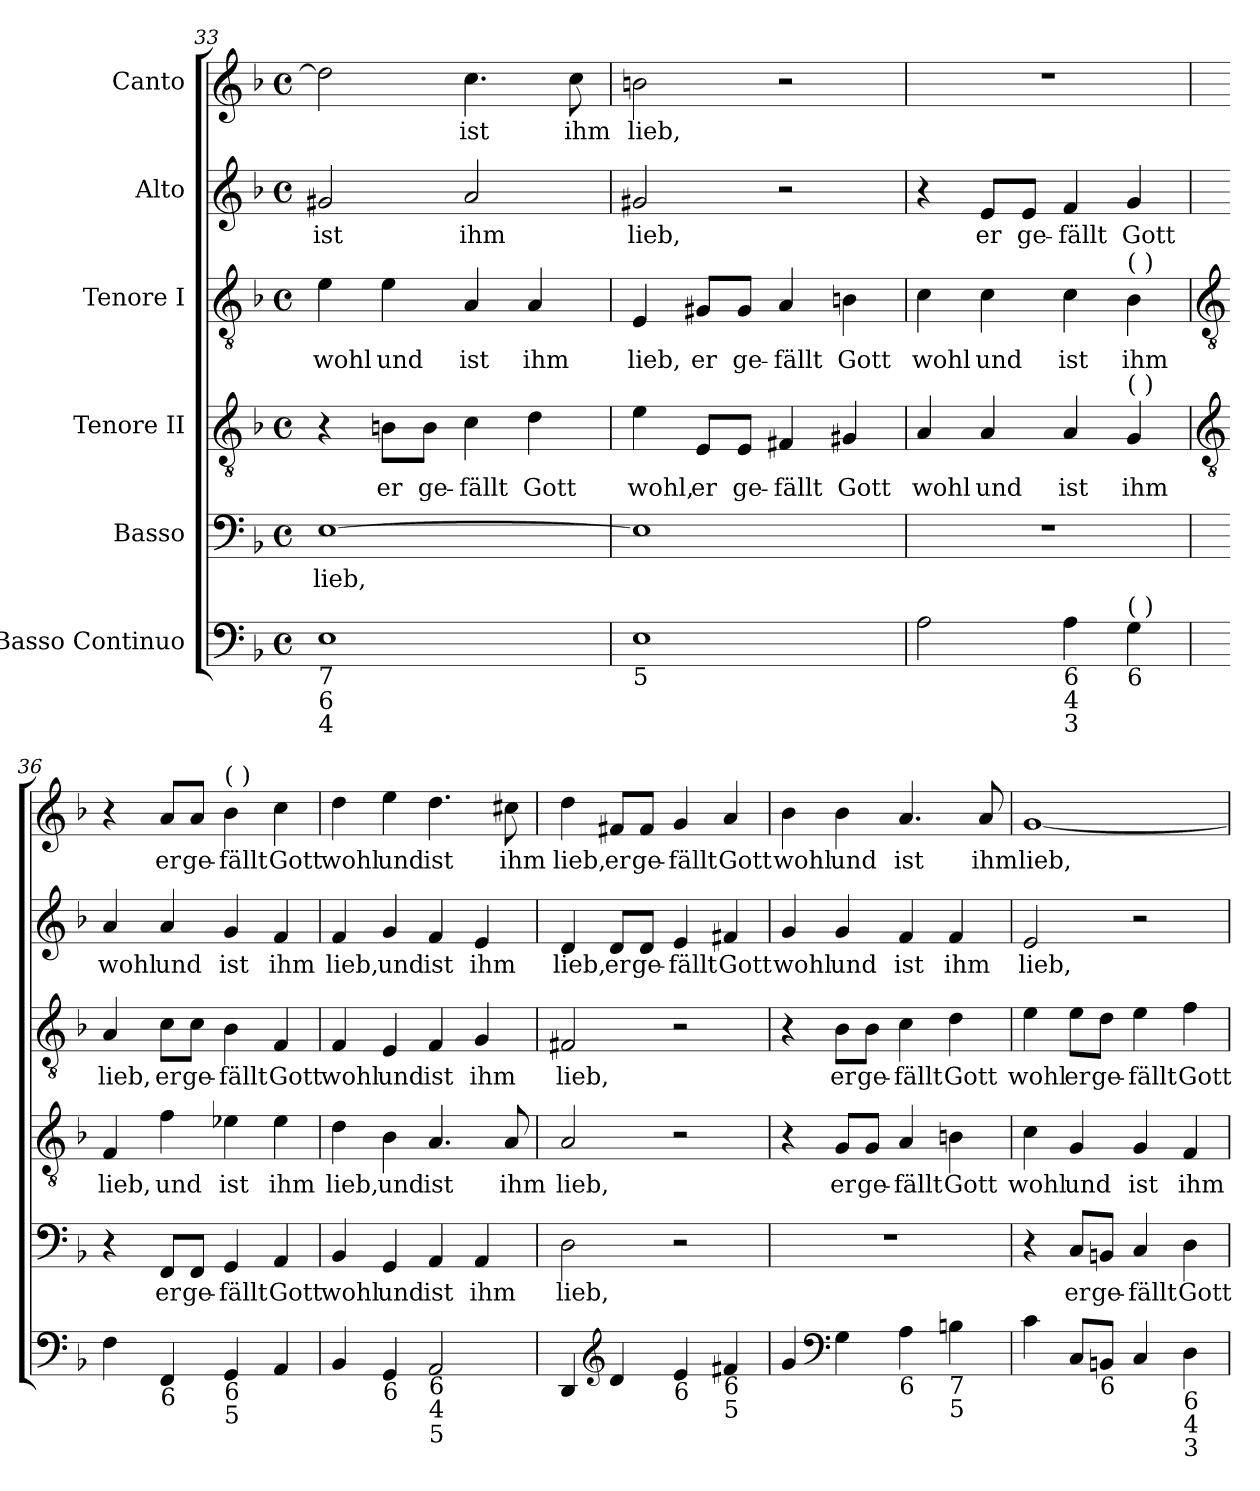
**kern	**kern	**text	**kern	**text	**kern	**text	**kern	**text	**kern	**text
*part6	*part5	*part5	*part4	*part4	*part3	*part3	*part2	*part2	*part1	*part1
*staff6	*staff5	*staff5	*staff4	*staff4	*staff3	*staff3	*staff2	*staff2	*staff1	*staff1
*I"Basso Continuo	*I"Basso	*	*I"Tenore II	*	*I"Tenore I	*	*I"Alto	*	*I"Canto	*
*clefF4	*clefF4	*	*clefGv2	*	*clefGv2	*	*clefG2	*	*clefG2	*
*k[b-]	*k[b-]	*	*k[b-]	*	*k[b-]	*	*k[b-]	*	*k[b-]	*
*F:	*F:	*	*F:	*	*F:	*	*F:	*	*F:	*
*M4/4	*M4/4	*	*M4/4	*	*M4/4	*	*M4/4	*	*M4/4	*
*met(c)	*met(c)	*	*met(c)	*	*met(c)	*	*met(c)	*	*met(c)	*
=33	=33	=33	=33	=33	=33	=33	=33	=33	=33	=33
!LO:TX:b:t=7	!	!	!	!	!	!	!	!	!	!
!LO:TX:b:t=6\n4	!	!	!	!	!	!	!	!	!	!
!	!	!LO:LY:b	!	!	!	!LO:LY:b	!	!LO:LY:b	!	!
1E	[1E	lieb,	4r	.	4e	wohl	2g#X	ist	2dd]	.
!	!	!	!	!LO:LY:b	!	!LO:LY:b	!	!	!	!
.	.	.	8Bn\L	er	4e	und	.	.	.	.
!	!	!	!	!LO:LY:b	!	!	!	!	!	!
.	.	.	8B\J	ge-	.	.	.	.	.	.
!	!	!	!	!LO:LY:b	!	!LO:LY:b	!	!LO:LY:b	!	!LO:LY:b
.	.	.	4c	-fällt	4A	ist	2a	ihm	4.cc	ist
!	!	!	!	!LO:LY:b	!	!LO:LY:b	!	!	!	!
.	.	.	4d	Gott	4A	ihm	.	.	.	.
!	!	!	!	!	!	!	!	!	!	!LO:LY:b
.	.	.	.	.	.	.	.	.	8cc	ihm
=34	=34	=34	=34	=34	=34	=34	=34	=34	=34	=34
!LO:TX:b:t=5	!	!	!	!	!	!	!	!	!	!
!	!	!	!	!LO:LY:b	!	!LO:LY:b	!	!LO:LY:b	!	!LO:LY:b
1E	1E]	.	4e	wohl,	4E	lieb,	2g#X	lieb,	2bn	lieb,
!	!	!	!	!LO:LY:b	!	!LO:LY:b	!	!	!	!
.	.	.	8E/L	er	8G#X/L	er	.	.	.	.
!	!	!	!	!LO:LY:b	!	!LO:LY:b	!	!	!	!
.	.	.	8E/J	ge-	8G#/J	ge-	.	.	.	.
!	!	!	!	!LO:LY:b	!	!LO:LY:b	!	!	!	!
.	.	.	4F#X	-fällt	4A	-fällt	2r	.	2r	.
!	!	!	!	!LO:LY:b	!	!LO:LY:b	!	!	!	!
.	.	.	4G#X	Gott	4Bn	Gott	.	.	.	.
=35	=35	=35	=35	=35	=35	=35	=35	=35	=35	=35
!	!	!	!	!LO:LY:b	!	!LO:LY:b	!	!	!	!
2A	1r	.	4A	wohl	4c	wohl	4r	.	1r	.
!	!	!	!	!LO:LY:b	!	!LO:LY:b	!	!LO:LY:b	!	!
.	.	.	4A	und	4c	und	8e/L	er	.	.
!	!	!	!	!	!	!	!	!LO:LY:b	!	!
.	.	.	.	.	.	.	8e/J	ge-	.	.
!LO:TX:b:t=6\n4\n3	!	!	!	!	!	!	!	!	!	!
!	!	!	!	!LO:LY:b	!	!LO:LY:b	!	!LO:LY:b	!	!
4A	.	.	4A	ist	4c	ist	4f	-fällt	.	.
!	!	!	!	!	!LO:TX:a:t=(  )	!	!	!	!	!
!	!	!	!LO:TX:a:t=(  )	!	!	!	!	!	!	!
!LO:TX:a:t=(  )	!	!	!	!	!	!	!	!	!	!
!LO:TX:b:t=6	!	!	!	!	!	!	!	!	!	!
!	!	!	!	!LO:LY:b	!	!LO:LY:b	!	!LO:LY:b	!	!
4G	.	.	4G	ihm	4B-	ihm	4g	Gott	.	.
!!LO:LB:g=z
=36	=36	=36	=36	=36	=36	=36	=36	=36	=36	=36
*	*	*	*clefGv2	*	*clefGv2	*	*	*	*	*
!	!	!	!	!LO:LY:b	!	!LO:LY:b	!	!LO:LY:b	!	!
4F	4r	.	4F	lieb,	4A	lieb,	4a	wohl	4r	.
!LO:TX:b:t=6	!	!	!	!	!	!	!	!	!	!
!	!	!LO:LY:b	!	!LO:LY:b	!	!LO:LY:b	!	!LO:LY:b	!	!LO:LY:b
4FF	8FF/L	er	4f	und	8c\L	er	4a	und	8a/L	er
!	!	!LO:LY:b	!	!	!	!LO:LY:b	!	!	!	!LO:LY:b
.	8FF/J	ge-	.	.	8c\J	ge-	.	.	8a/J	ge-
!	!	!	!	!	!	!	!	!	!LO:TX:a:t=(  )	!
!LO:TX:b:t=6\n5	!	!	!	!	!	!	!	!	!	!
!	!	!LO:LY:b	!	!LO:LY:b	!	!LO:LY:b	!	!LO:LY:b	!	!LO:LY:b
4GG	4GG	-fällt	4e-X	ist	4B-	-fällt	4g	ist	4b-	-fällt
!	!	!LO:LY:b	!	!LO:LY:b	!	!LO:LY:b	!	!LO:LY:b	!	!LO:LY:b
4AA	4AA	Gott	4e-	ihm	4F	Gott	4f	ihm	4cc	Gott
=37	=37	=37	=37	=37	=37	=37	=37	=37	=37	=37
!	!	!LO:LY:b	!	!LO:LY:b	!	!LO:LY:b	!	!LO:LY:b	!	!LO:LY:b
4BB-	4BB-	wohl	4d	lieb,	4F	wohl	4f	lieb,	4dd	wohl
!LO:TX:b:t=6	!	!	!	!	!	!	!	!	!	!
!	!	!LO:LY:b	!	!LO:LY:b	!	!LO:LY:b	!	!LO:LY:b	!	!LO:LY:b
4GG	4GG	und	4B-	und	4E	und	4g	und	4ee	und
!LO:TX:b:t=6\n4	!	!	!	!	!	!	!	!	!	!
!LO:TX:b:t=5	!	!	!	!	!	!	!	!	!	!
!	!	!LO:LY:b	!	!LO:LY:b	!	!LO:LY:b	!	!LO:LY:b	!	!LO:LY:b
2AA	4AA	ist	4.A	ist	4F	ist	4f	ist	4.dd	ist
!	!	!LO:LY:b	!	!	!	!LO:LY:b	!	!LO:LY:b	!	!
.	4AA	ihm	.	.	4G	ihm	4e	ihm	.	.
!	!	!	!	!LO:LY:b	!	!	!	!	!	!LO:LY:b
.	.	.	8A	ihm	.	.	.	.	8cc#X	ihm
=38	=38	=38	=38	=38	=38	=38	=38	=38	=38	=38
!	!	!LO:LY:b	!	!LO:LY:b	!	!LO:LY:b	!	!LO:LY:b	!	!LO:LY:b
4DD	2D	lieb,	2A	lieb,	2F#X	lieb,	4d	lieb,	4dd	lieb,
*clefG2	*	*	*	*	*	*	*	*	*	*
!	!	!	!	!	!	!	!	!LO:LY:b	!	!LO:LY:b
4d	.	.	.	.	.	.	8d/L	er	8f#X/L	er
!	!	!	!	!	!	!	!	!LO:LY:b	!	!LO:LY:b
.	.	.	.	.	.	.	8d/J	ge-	8f#/J	ge-
!LO:TX:b:t=6	!	!	!	!	!	!	!	!	!	!
!	!	!	!	!	!	!	!	!LO:LY:b	!	!LO:LY:b
4e	2r	.	2r	.	2r	.	4e	-fällt	4g	-fällt
!LO:TX:b:t=6\n5	!	!	!	!	!	!	!	!	!	!
!	!	!	!	!	!	!	!	!LO:LY:b	!	!LO:LY:b
4f#X	.	.	.	.	.	.	4f#X	Gott	4a	Gott
=39	=39	=39	=39	=39	=39	=39	=39	=39	=39	=39
!	!	!	!	!	!	!	!	!LO:LY:b	!	!LO:LY:b
4g	1r	.	4r	.	4r	.	4g	wohl	4b-	wohl
*clefF4	*	*	*	*	*	*	*	*	*	*
!	!	!	!	!LO:LY:b	!	!LO:LY:b	!	!LO:LY:b	!	!LO:LY:b
4G	.	.	8G/L	er	8B-\L	er	4g	und	4b-	und
!	!	!	!	!LO:LY:b	!	!LO:LY:b	!	!	!	!
.	.	.	8G/J	ge-	8B-\J	ge-	.	.	.	.
!LO:TX:b:t=6	!	!	!	!	!	!	!	!	!	!
!	!	!	!	!LO:LY:b	!	!LO:LY:b	!	!LO:LY:b	!	!LO:LY:b
4A	.	.	4A	-fällt	4c	-fällt	4f	ist	4.a	ist
!LO:TX:b:t=7\n5	!	!	!	!	!	!	!	!	!	!
!	!	!	!	!LO:LY:b	!	!LO:LY:b	!	!LO:LY:b	!	!
4Bn	.	.	4Bn	Gott	4d	Gott	4f	ihm	.	.
!	!	!	!	!	!	!	!	!	!	!LO:LY:b
.	.	.	.	.	.	.	.	.	8a	ihm
=40	=40	=40	=40	=40	=40	=40	=40	=40	=40	=40
!	!	!	!	!LO:LY:b	!	!LO:LY:b	!	!LO:LY:b	!	!LO:LY:b
4c	4r	.	4c	wohl	4e	wohl	2e	lieb,	[1g	lieb,
!	!	!LO:LY:b	!	!LO:LY:b	!	!LO:LY:b	!	!	!	!
8CL	8C/L	er	4G	und	8e\L	er	.	.	.	.
!LO:TX:b:t=6	!	!	!	!	!	!	!	!	!	!
!	!	!LO:LY:b	!	!	!	!LO:LY:b	!	!	!	!
8BBnJ	8BBn/J	ge-	.	.	8d\J	ge-	.	.	.	.
!	!	!LO:LY:b	!	!LO:LY:b	!	!LO:LY:b	!	!	!	!
4C	4C	-fällt	4G	ist	4e	-fällt	2r	.	.	.
!LO:TX:b:t=6\n4\n3	!	!	!	!	!	!	!	!	!	!
!	!	!LO:LY:b	!	!LO:LY:b	!	!LO:LY:b	!	!	!	!
4D	4D	Gott	4F	ihm	4f	Gott	.	.	.	.
=	=	=	=	=	=	=	=	=	=	=
*-	*-	*-	*-	*-	*-	*-	*-	*-	*-	*-
